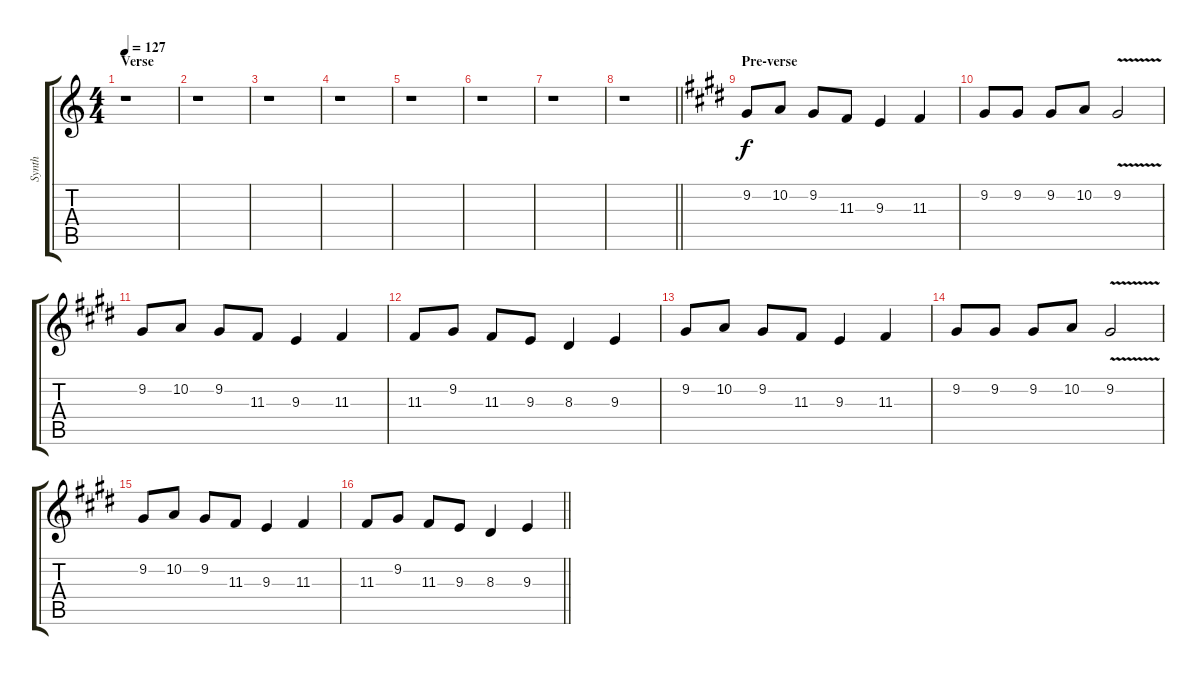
\track ("Synth" "Synth") {instrument lead1square}
\staff {score tabs}
\tuning (E4 B3 G3 D3 A2 E2) {hide}
\ts (4 4)
\section ("" "Verse")
\tempo 127
\clef g2
\ks c
r.1{dy f} |
r.1 |
r.1 |
r.1 |
r.1 |
r.1 |
r.1 |
\barLineRight lightlight
r.1 |
\section ("" "Pre-verse")
\ks e
9.2.8 10.2.8 9.2.8 11.3.8 9.3.4 11.3.4 |
9.2.8 9.2.8 9.2.8 10.2.8 9.2{v}.2 |
9.2.8 10.2.8 9.2.8 11.3.8 9.3.4 11.3.4 |
11.3.8 9.2.8 11.3.8 9.3.8 8.3.4 9.3.4 |
9.2.8 10.2.8 9.2.8 11.3.8 9.3.4 11.3.4 |
9.2.8 9.2.8 9.2.8 10.2.8 9.2{v}.2 |
9.2.8 10.2.8 9.2.8 11.3.8 9.3.4 11.3.4 |
\barLineRight lightlight
11.3.8 9.2.8 11.3.8 9.3.8 8.3.4 9.3.4
